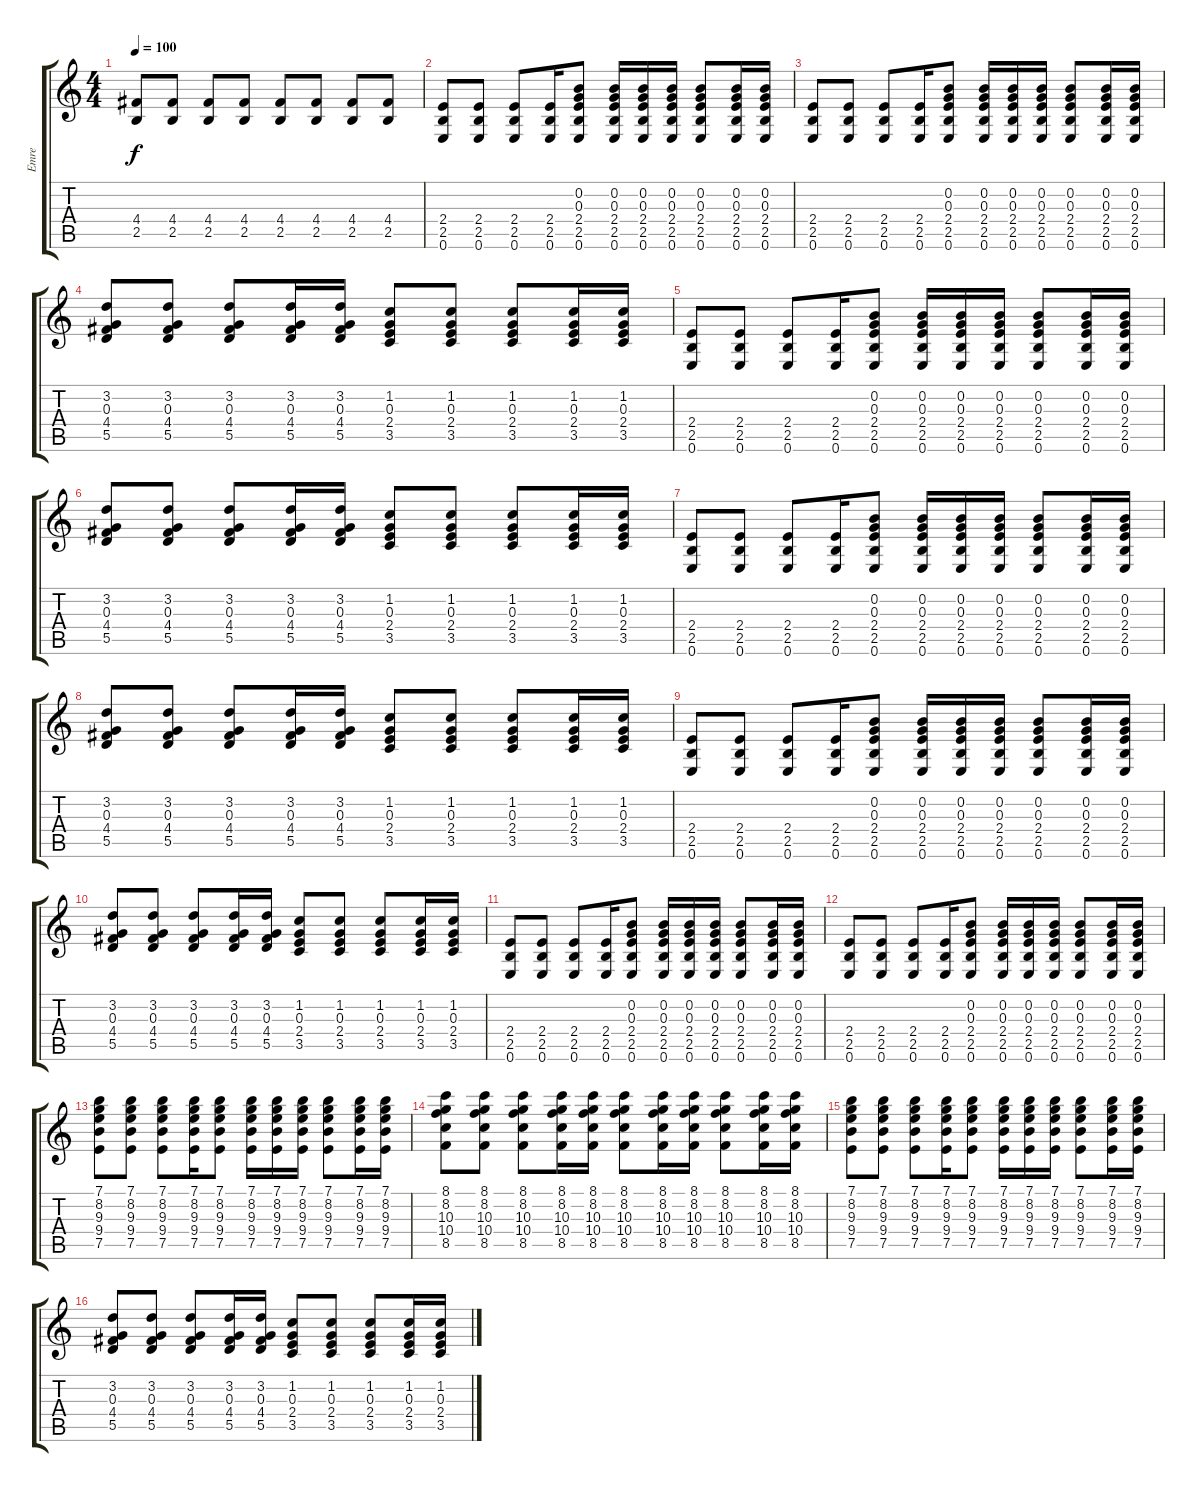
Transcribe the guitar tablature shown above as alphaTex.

\track ("Emre" "Emre") {instrument acousticguitarsteel}
\staff {score tabs}
\tuning (E4 B3 G3 D3 A2 E2) {hide}
\ts (4 4)
\tempo 100
\clef g2
\ks c
(4.4 2.5).8{dy f} (4.4 2.5).8 (4.4 2.5).8 (4.4 2.5).8 (4.4 2.5).8 (4.4 2.5).8 (4.4 2.5).8 (4.4 2.5).8 |
(2.4 2.5 0.6).8 (2.4 2.5 0.6).8 (2.4 2.5 0.6).8 (2.4 2.5 0.6).16 (0.2 0.3 2.4 2.5 0.6).8 (0.2 0.3 2.4 2.5 0.6).16 (0.2 0.3 2.4 2.5 0.6).16 (0.2 0.3 2.4 2.5 0.6).16 (0.2 0.3 2.4 2.5 0.6).8 (0.2 0.3 2.4 2.5 0.6).16 (0.2 0.3 2.4 2.5 0.6).16 |
(2.4 2.5 0.6).8 (2.4 2.5 0.6).8 (2.4 2.5 0.6).8 (2.4 2.5 0.6).16 (0.2 0.3 2.4 2.5 0.6).8 (0.2 0.3 2.4 2.5 0.6).16 (0.2 0.3 2.4 2.5 0.6).16 (0.2 0.3 2.4 2.5 0.6).16 (0.2 0.3 2.4 2.5 0.6).8 (0.2 0.3 2.4 2.5 0.6).16 (0.2 0.3 2.4 2.5 0.6).16 |
(3.2 0.3 4.4 5.5).8 (3.2 0.3 4.4 5.5).8 (3.2 0.3 4.4 5.5).8 (3.2 0.3 4.4 5.5).16 (3.2 0.3 4.4 5.5).16 (1.2 0.3 2.4 3.5).8 (1.2 0.3 2.4 3.5).8 (1.2 0.3 2.4 3.5).8 (1.2 0.3 2.4 3.5).16 (1.2 0.3 2.4 3.5).16 |
(2.4 2.5 0.6).8 (2.4 2.5 0.6).8 (2.4 2.5 0.6).8 (2.4 2.5 0.6).16 (0.2 0.3 2.4 2.5 0.6).8 (0.2 0.3 2.4 2.5 0.6).16 (0.2 0.3 2.4 2.5 0.6).16 (0.2 0.3 2.4 2.5 0.6).16 (0.2 0.3 2.4 2.5 0.6).8 (0.2 0.3 2.4 2.5 0.6).16 (0.2 0.3 2.4 2.5 0.6).16 |
(3.2 0.3 4.4 5.5).8 (3.2 0.3 4.4 5.5).8 (3.2 0.3 4.4 5.5).8 (3.2 0.3 4.4 5.5).16 (3.2 0.3 4.4 5.5).16 (1.2 0.3 2.4 3.5).8 (1.2 0.3 2.4 3.5).8 (1.2 0.3 2.4 3.5).8 (1.2 0.3 2.4 3.5).16 (1.2 0.3 2.4 3.5).16 |
(2.4 2.5 0.6).8 (2.4 2.5 0.6).8 (2.4 2.5 0.6).8 (2.4 2.5 0.6).16 (0.2 0.3 2.4 2.5 0.6).8 (0.2 0.3 2.4 2.5 0.6).16 (0.2 0.3 2.4 2.5 0.6).16 (0.2 0.3 2.4 2.5 0.6).16 (0.2 0.3 2.4 2.5 0.6).8 (0.2 0.3 2.4 2.5 0.6).16 (0.2 0.3 2.4 2.5 0.6).16 |
(3.2 0.3 4.4 5.5).8 (3.2 0.3 4.4 5.5).8 (3.2 0.3 4.4 5.5).8 (3.2 0.3 4.4 5.5).16 (3.2 0.3 4.4 5.5).16 (1.2 0.3 2.4 3.5).8 (1.2 0.3 2.4 3.5).8 (1.2 0.3 2.4 3.5).8 (1.2 0.3 2.4 3.5).16 (1.2 0.3 2.4 3.5).16 |
(2.4 2.5 0.6).8 (2.4 2.5 0.6).8 (2.4 2.5 0.6).8 (2.4 2.5 0.6).16 (0.2 0.3 2.4 2.5 0.6).8 (0.2 0.3 2.4 2.5 0.6).16 (0.2 0.3 2.4 2.5 0.6).16 (0.2 0.3 2.4 2.5 0.6).16 (0.2 0.3 2.4 2.5 0.6).8 (0.2 0.3 2.4 2.5 0.6).16 (0.2 0.3 2.4 2.5 0.6).16 |
(3.2 0.3 4.4 5.5).8 (3.2 0.3 4.4 5.5).8 (3.2 0.3 4.4 5.5).8 (3.2 0.3 4.4 5.5).16 (3.2 0.3 4.4 5.5).16 (1.2 0.3 2.4 3.5).8 (1.2 0.3 2.4 3.5).8 (1.2 0.3 2.4 3.5).8 (1.2 0.3 2.4 3.5).16 (1.2 0.3 2.4 3.5).16 |
(2.4 2.5 0.6).8 (2.4 2.5 0.6).8 (2.4 2.5 0.6).8 (2.4 2.5 0.6).16 (0.2 0.3 2.4 2.5 0.6).8 (0.2 0.3 2.4 2.5 0.6).16 (0.2 0.3 2.4 2.5 0.6).16 (0.2 0.3 2.4 2.5 0.6).16 (0.2 0.3 2.4 2.5 0.6).8 (0.2 0.3 2.4 2.5 0.6).16 (0.2 0.3 2.4 2.5 0.6).16 |
(2.4 2.5 0.6).8 (2.4 2.5 0.6).8 (2.4 2.5 0.6).8 (2.4 2.5 0.6).16 (0.2 0.3 2.4 2.5 0.6).8 (0.2 0.3 2.4 2.5 0.6).16 (0.2 0.3 2.4 2.5 0.6).16 (0.2 0.3 2.4 2.5 0.6).16 (0.2 0.3 2.4 2.5 0.6).8 (0.2 0.3 2.4 2.5 0.6).16 (0.2 0.3 2.4 2.5 0.6).16 |
(7.1 8.2 9.3 9.4 7.5).8 (7.1 8.2 9.3 9.4 7.5).8 (7.1 8.2 9.3 9.4 7.5).8 (7.1 8.2 9.3 9.4 7.5).16 (7.1 8.2 9.3 9.4 7.5).8 (7.1 8.2 9.3 9.4 7.5).16 (7.1 8.2 9.3 9.4 7.5).16 (7.1 8.2 9.3 9.4 7.5).16 (7.1 8.2 9.3 9.4 7.5).8 (7.1 8.2 9.3 9.4 7.5).16 (7.1 8.2 9.3 9.4 7.5).16 |
(8.1 8.2 10.3 10.4 8.5).8 (8.1 8.2 10.3 10.4 8.5).8 (8.1 8.2 10.3 10.4 8.5).8 (8.1 8.2 10.3 10.4 8.5).16 (8.1 8.2 10.3 10.4 8.5).16 (8.1 8.2 10.3 10.4 8.5).8 (8.1 8.2 10.3 10.4 8.5).16 (8.1 8.2 10.3 10.4 8.5).16 (8.1 8.2 10.3 10.4 8.5).8 (8.1 8.2 10.3 10.4 8.5).16 (8.1 8.2 10.3 10.4 8.5).16 |
(7.1 8.2 9.3 9.4 7.5).8 (7.1 8.2 9.3 9.4 7.5).8 (7.1 8.2 9.3 9.4 7.5).8 (7.1 8.2 9.3 9.4 7.5).16 (7.1 8.2 9.3 9.4 7.5).8 (7.1 8.2 9.3 9.4 7.5).16 (7.1 8.2 9.3 9.4 7.5).16 (7.1 8.2 9.3 9.4 7.5).16 (7.1 8.2 9.3 9.4 7.5).8 (7.1 8.2 9.3 9.4 7.5).16 (7.1 8.2 9.3 9.4 7.5).16 |
(3.2 0.3 4.4 5.5).8 (3.2 0.3 4.4 5.5).8 (3.2 0.3 4.4 5.5).8 (3.2 0.3 4.4 5.5).16 (3.2 0.3 4.4 5.5).16 (1.2 0.3 2.4 3.5).8 (1.2 0.3 2.4 3.5).8 (1.2 0.3 2.4 3.5).8 (1.2 0.3 2.4 3.5).16 (1.2 0.3 2.4 3.5).16
